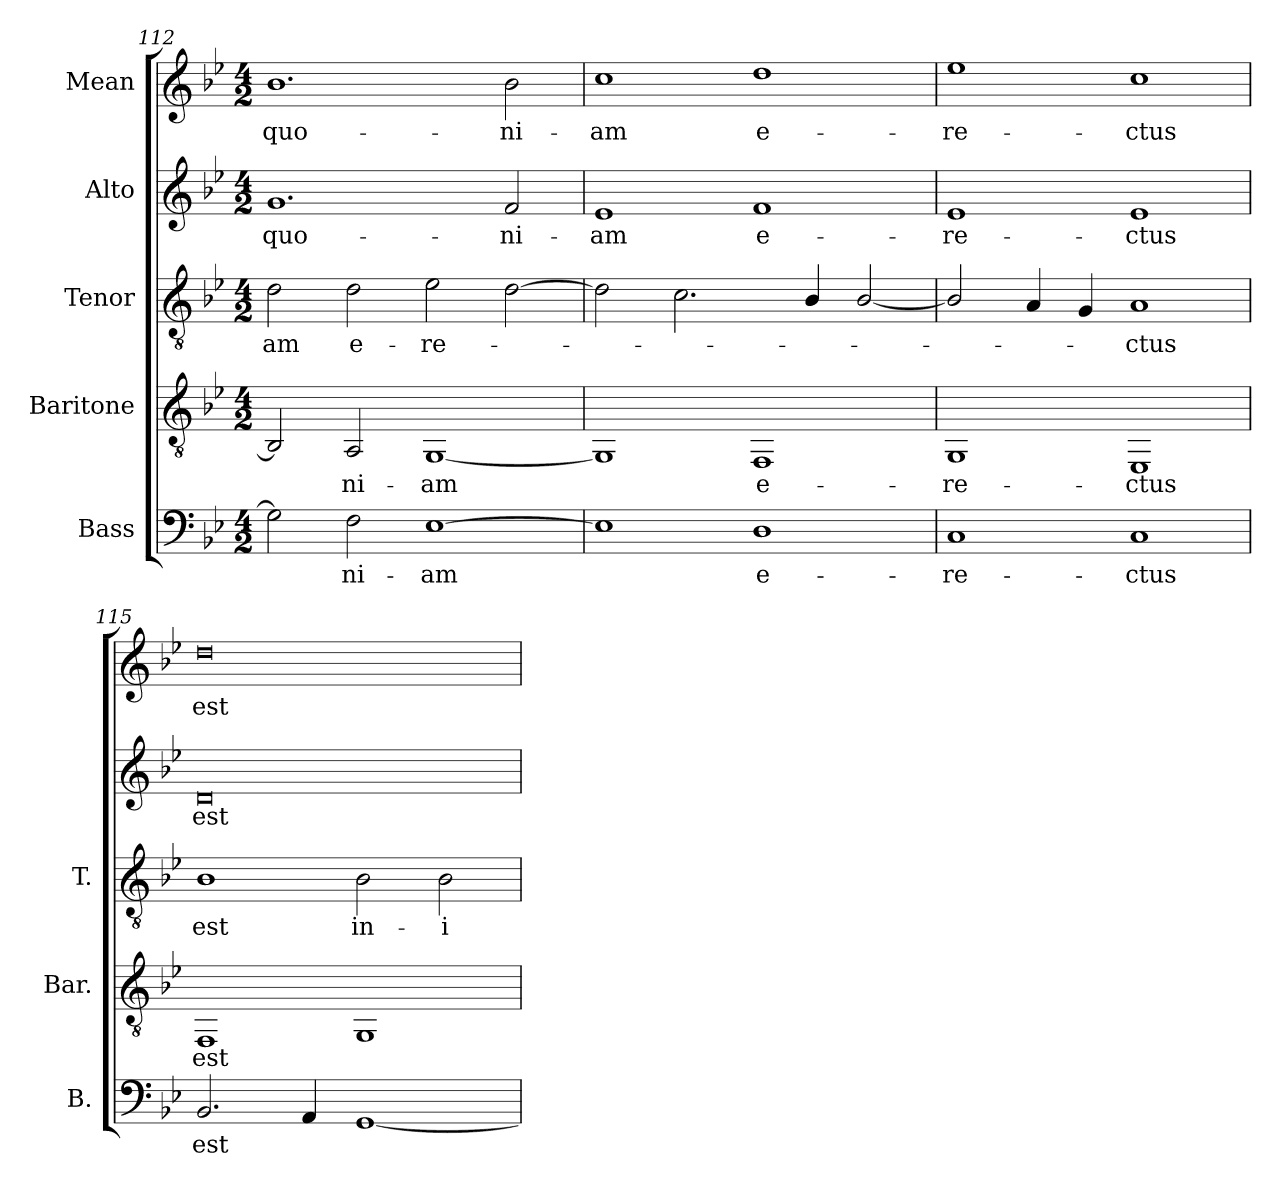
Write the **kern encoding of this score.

**kern	**text	**kern	**text	**kern	**text	**kern	**text	**kern	**text
*part5	*part5	*part4	*part4	*part3	*part3	*part2	*part2	*part1	*part1
*staff5	*staff5	*staff4	*staff4	*staff3	*staff3	*staff2	*staff2	*staff1	*staff1
*I"Bass	*	*I"Baritone	*	*I"Tenor	*	*I"Alto	*	*I"Mean	*
*I'B.	*	*I'Bar.	*	*I'T.	*	*	*	*	*
!!LO:LB:g=z
*clefF4	*	*clefGv2	*	*clefGv2	*	*clefG2	*	*clefG2	*
*	*	*	*	*ITrd7c12	*	*	*	*	*
*k[b-e-]	*	*k[b-e-]	*	*k[b-e-]	*	*k[b-e-]	*	*k[b-e-]	*
*B-:	*	*B-:	*	*B-:	*	*B-:	*	*B-:	*
*M4/2	*	*M4/2	*	*M4/2	*	*M4/2	*	*M4/2	*
=112	=112	=112	=112	=112	=112	=112	=112	=112	=112
!	!	!	!	!	!LO:LY:b:color=#000000	!	!	!	!
!	!	!	!	!	!	!	!LO:LY:b:color=#000000	!	!
!	!	!	!	!	!	!	!	!	!LO:LY:b:color=#000000
2Gi\]	.	2BB-i/]	.	2Di\	-am	1.gi	quo-	1.b-i	quo-
!	!LO:LY:b:color=#000000	!	!	!	!	!	!	!	!
!	!	!	!LO:LY:b:color=#000000	!	!	!	!	!	!
!	!	!	!	!	!LO:LY:b:color=#000000	!	!	!	!
2Fi\	-ni-	2AAi/	-ni-	2Di\	e-	.	.	.	.
!	!LO:LY:b:color=#000000	!	!	!	!	!	!	!	!
!	!	!	!LO:LY:b:color=#000000	!	!	!	!	!	!
!	!	!	!	!	!LO:LY:b:color=#000000	!	!	!	!
[1E-i	-am	[1GGi	-am	2E-i\	-re-	.	.	.	.
!	!	!	!	!	!	!	!LO:LY:b:color=#000000	!	!
!	!	!	!	!	!	!	!	!	!LO:LY:b:color=#000000
.	.	.	.	[2Di\	.	2fi/	-ni-	2b-i\	-ni-
=113	=113	=113	=113	=113	=113	=113	=113	=113	=113
!	!	!	!	!	!	!	!LO:LY:b:color=#000000	!	!
!	!	!	!	!	!	!	!	!	!LO:LY:b:color=#000000
1E-i]	.	1GGi]	.	2Di\]	.	1e-i	-am	1cci	-am
.	.	.	.	2.Ci\	.	.	.	.	.
!	!LO:LY:b:color=#000000	!	!	!	!	!	!	!	!
!	!	!	!LO:LY:b:color=#000000	!	!	!	!	!	!
!	!	!	!	!	!	!	!LO:LY:b:color=#000000	!	!
!	!	!	!	!	!	!	!	!	!LO:LY:b:color=#000000
1Di	e-	1FFi	e-	.	.	1fi	e-	1ddi	e-
.	.	.	.	4BB-i/	.	.	.	.	.
.	.	.	.	[2BB-i/	.	.	.	.	.
=114	=114	=114	=114	=114	=114	=114	=114	=114	=114
!	!LO:LY:b:color=#000000	!	!	!	!	!	!	!	!
!	!	!	!LO:LY:b:color=#000000	!	!	!	!	!	!
!	!	!	!	!	!	!	!LO:LY:b:color=#000000	!	!
!	!	!	!	!	!	!	!	!	!LO:LY:b:color=#000000
1Ci	-re-	1GGi	-re-	2BB-i/]	.	1e-i	-re-	1ee-i	-re-
.	.	.	.	4AAi/	.	.	.	.	.
.	.	.	.	4GGi/	.	.	.	.	.
!	!LO:LY:b:color=#000000	!	!	!	!	!	!	!	!
!	!	!	!LO:LY:b:color=#000000	!	!	!	!	!	!
!	!	!	!	!	!LO:LY:b:color=#000000	!	!	!	!
!	!	!	!	!	!	!	!LO:LY:b:color=#000000	!	!
!	!	!	!	!	!	!	!	!	!LO:LY:b:color=#000000
1Ci	-ctus	1EE-i	-ctus	1AAi	-ctus	1e-i	-ctus	1cci	-ctus
=115	=115	=115	=115	=115	=115	=115	=115	=115	=115
!	!LO:LY:b:color=#000000	!	!	!	!	!	!	!	!
!	!	!	!LO:LY:b:color=#000000	!	!	!	!	!	!
!	!	!	!	!	!LO:LY:b:color=#000000	!	!	!	!
!	!	!	!	!	!	!	!LO:LY:b:color=#000000	!	!
!	!	!	!	!	!	!	!	!	!LO:LY:b:color=#000000
2.BB-i/	est	1FFi	est	1BB-i	est	0di	est	0ddi	est
4AAi/	.	.	.	.	.	.	.	.	.
!	!	!	!	!	!LO:LY:b:color=#000000	!	!	!	!
[1GGi	.	1GGi	.	2BB-i\	in-	.	.	.	.
!	!	!	!	!	!LO:LY:b:color=#000000	!	!	!	!
.	.	.	.	2BB-i\	-i-	.	.	.	.
=	=	=	=	=	=	=	=	=	=
*-	*-	*-	*-	*-	*-	*-	*-	*-	*-
